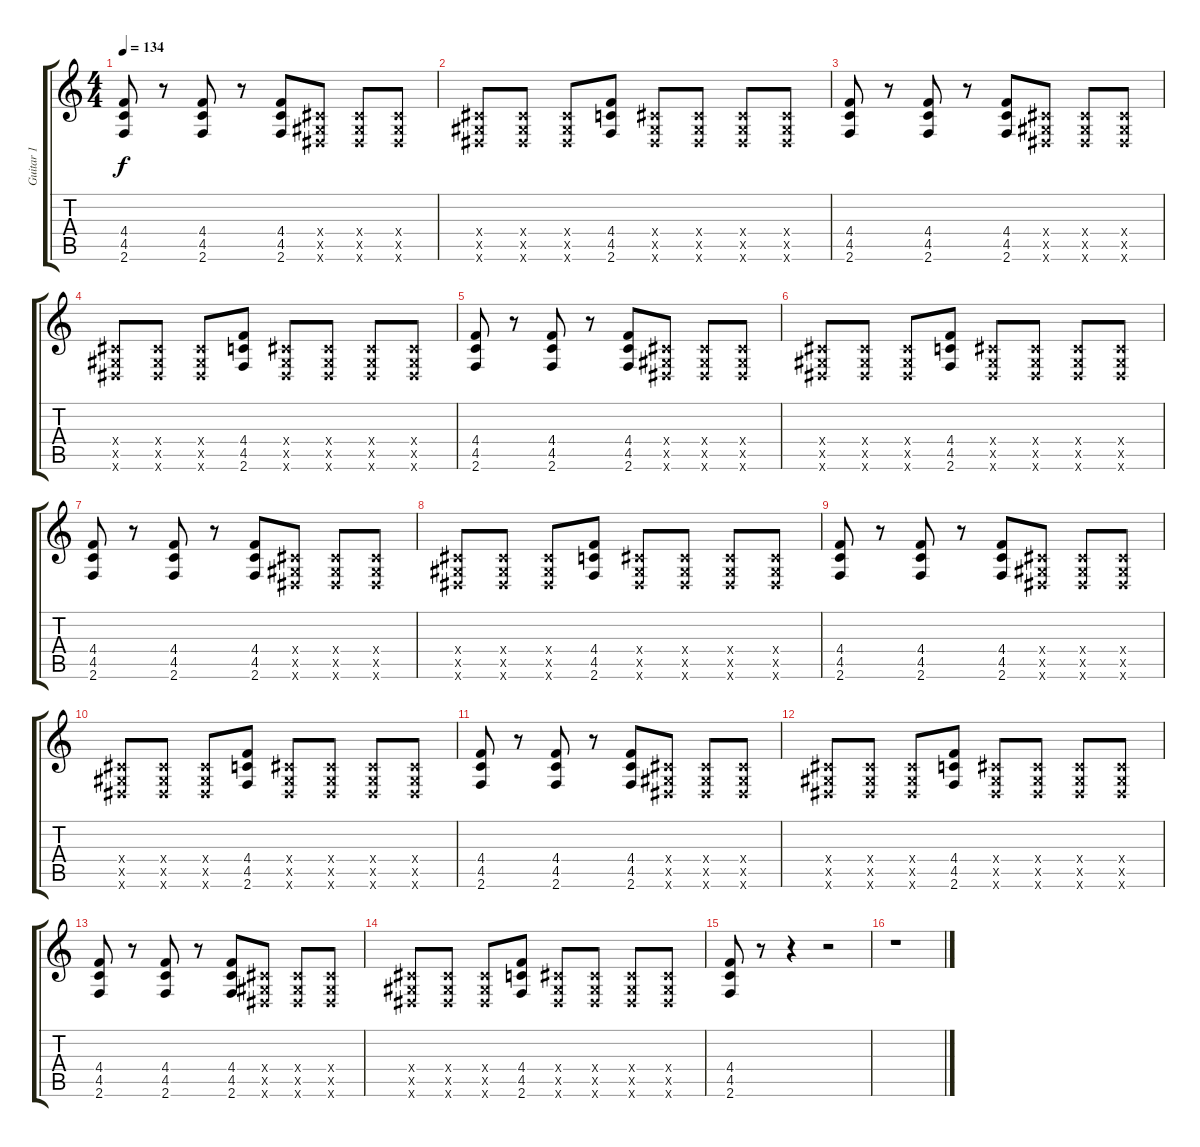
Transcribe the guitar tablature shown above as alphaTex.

\track ("Guitar 1" "Guitar 1") {instrument distortionguitar}
\staff {score tabs}
\tuning (Eb4 Bb3 Gb3 Db3 Ab2 Eb2) {hide}
\ts (4 4)
\tempo 134
\clef g2
\ks c
(4.4 4.5 2.6).8{dy f} r.8 (4.4 4.5 2.6).8 r.8 (4.4 4.5 2.6).8 (0.4{x} 0.5{x} 0.6{x}).8 (0.4{x} 0.5{x} 0.6{x}).8 (0.4{x} 0.5{x} 0.6{x}).8 |
(0.4{x} 0.5{x} 0.6{x}).8 (0.4{x} 0.5{x} 0.6{x}).8 (0.4{x} 0.5{x} 0.6{x}).8 (4.4 4.5 2.6).8 (0.4{x} 0.5{x} 0.6{x}).8 (0.4{x} 0.5{x} 0.6{x}).8 (0.4{x} 0.5{x} 0.6{x}).8 (0.4{x} 0.5{x} 0.6{x}).8 |
(4.4 4.5 2.6).8 r.8 (4.4 4.5 2.6).8 r.8 (4.4 4.5 2.6).8 (0.4{x} 0.5{x} 0.6{x}).8 (0.4{x} 0.5{x} 0.6{x}).8 (0.4{x} 0.5{x} 0.6{x}).8 |
(0.4{x} 0.5{x} 0.6{x}).8 (0.4{x} 0.5{x} 0.6{x}).8 (0.4{x} 0.5{x} 0.6{x}).8 (4.4 4.5 2.6).8 (0.4{x} 0.5{x} 0.6{x}).8 (0.4{x} 0.5{x} 0.6{x}).8 (0.4{x} 0.5{x} 0.6{x}).8 (0.4{x} 0.5{x} 0.6{x}).8 |
(4.4 4.5 2.6).8 r.8 (4.4 4.5 2.6).8 r.8 (4.4 4.5 2.6).8 (0.4{x} 0.5{x} 0.6{x}).8 (0.4{x} 0.5{x} 0.6{x}).8 (0.4{x} 0.5{x} 0.6{x}).8 |
(0.4{x} 0.5{x} 0.6{x}).8 (0.4{x} 0.5{x} 0.6{x}).8 (0.4{x} 0.5{x} 0.6{x}).8 (4.4 4.5 2.6).8 (0.4{x} 0.5{x} 0.6{x}).8 (0.4{x} 0.5{x} 0.6{x}).8 (0.4{x} 0.5{x} 0.6{x}).8 (0.4{x} 0.5{x} 0.6{x}).8 |
(4.4 4.5 2.6).8 r.8 (4.4 4.5 2.6).8 r.8 (4.4 4.5 2.6).8 (0.4{x} 0.5{x} 0.6{x}).8 (0.4{x} 0.5{x} 0.6{x}).8 (0.4{x} 0.5{x} 0.6{x}).8 |
(0.4{x} 0.5{x} 0.6{x}).8 (0.4{x} 0.5{x} 0.6{x}).8 (0.4{x} 0.5{x} 0.6{x}).8 (4.4 4.5 2.6).8 (0.4{x} 0.5{x} 0.6{x}).8 (0.4{x} 0.5{x} 0.6{x}).8 (0.4{x} 0.5{x} 0.6{x}).8 (0.4{x} 0.5{x} 0.6{x}).8 |
(4.4 4.5 2.6).8 r.8 (4.4 4.5 2.6).8 r.8 (4.4 4.5 2.6).8 (0.4{x} 0.5{x} 0.6{x}).8 (0.4{x} 0.5{x} 0.6{x}).8 (0.4{x} 0.5{x} 0.6{x}).8 |
(0.4{x} 0.5{x} 0.6{x}).8 (0.4{x} 0.5{x} 0.6{x}).8 (0.4{x} 0.5{x} 0.6{x}).8 (4.4 4.5 2.6).8 (0.4{x} 0.5{x} 0.6{x}).8 (0.4{x} 0.5{x} 0.6{x}).8 (0.4{x} 0.5{x} 0.6{x}).8 (0.4{x} 0.5{x} 0.6{x}).8 |
(4.4 4.5 2.6).8 r.8 (4.4 4.5 2.6).8 r.8 (4.4 4.5 2.6).8 (0.4{x} 0.5{x} 0.6{x}).8 (0.4{x} 0.5{x} 0.6{x}).8 (0.4{x} 0.5{x} 0.6{x}).8 |
(0.4{x} 0.5{x} 0.6{x}).8 (0.4{x} 0.5{x} 0.6{x}).8 (0.4{x} 0.5{x} 0.6{x}).8 (4.4 4.5 2.6).8 (0.4{x} 0.5{x} 0.6{x}).8 (0.4{x} 0.5{x} 0.6{x}).8 (0.4{x} 0.5{x} 0.6{x}).8 (0.4{x} 0.5{x} 0.6{x}).8 |
(4.4 4.5 2.6).8 r.8 (4.4 4.5 2.6).8 r.8 (4.4 4.5 2.6).8 (0.4{x} 0.5{x} 0.6{x}).8 (0.4{x} 0.5{x} 0.6{x}).8 (0.4{x} 0.5{x} 0.6{x}).8 |
(0.4{x} 0.5{x} 0.6{x}).8 (0.4{x} 0.5{x} 0.6{x}).8 (0.4{x} 0.5{x} 0.6{x}).8 (4.4 4.5 2.6).8 (0.4{x} 0.5{x} 0.6{x}).8 (0.4{x} 0.5{x} 0.6{x}).8 (0.4{x} 0.5{x} 0.6{x}).8 (0.4{x} 0.5{x} 0.6{x}).8 |
(4.4 4.5 2.6).8 r.8 r.4 r.2 |
r.1
